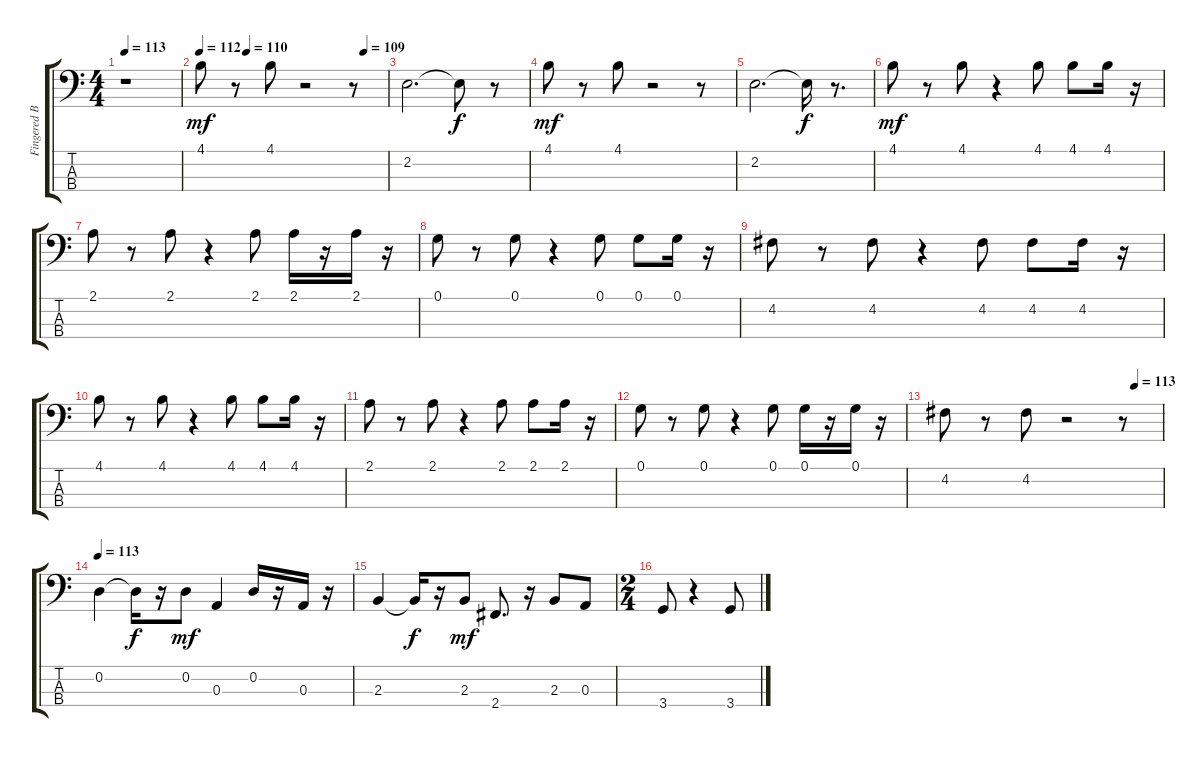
\track ("Fingered Bass" "Fingered B") {instrument electricbassfinger}
\staff {score tabs}
\tuning (G2 D2 A1 E1) {hide}
\ts (4 4)
\tempo 113
\clef f4
\ks c
r.1{dy mf} |
\tempo 112
\tempo (110 0.25)
\tempo (109 0.875)
4.1.8 r.8 4.1.8 r.2 r.8 |
2.2.2{d} 2.2{t}.8{dy f} r.8 |
4.1.8{dy mf} r.8 4.1.8 r.2 r.8 |
2.2.2{d} 2.2{t}.16{dy f} r.8{d} |
4.1.8{dy mf} r.8 4.1.8 r.4 4.1.8 4.1.8 4.1.16 r.16 |
2.1.8 r.8 2.1.8 r.4 2.1.8 2.1.16 r.16 2.1.16 r.16 |
0.1.8 r.8 0.1.8 r.4 0.1.8 0.1.8 0.1.16 r.16 |
4.2.8 r.8 4.2.8 r.4 4.2.8 4.2.8 4.2.16 r.16 |
4.1.8 r.8 4.1.8 r.4 4.1.8 4.1.8 4.1.16 r.16 |
2.1.8 r.8 2.1.8 r.4 2.1.8 2.1.8 2.1.16 r.16 |
0.1.8 r.8 0.1.8 r.4 0.1.8 0.1.16 r.16 0.1.16 r.16 |
\tempo (113 0.875)
4.2.8 r.8 4.2.8 r.2 r.8 |
\tempo 113
0.2.4 0.2{t}.16{dy f} r.16 0.2.8{dy mf} 0.3.4 0.2.16 r.16 0.3.16 r.16 |
2.3.4 2.3{t}.16{dy f} r.16 2.3.8{dy mf} 2.4.8{d} r.16 2.3.8 0.3.8 |
\ts (2 4)
3.4.8 r.4 3.4.8
